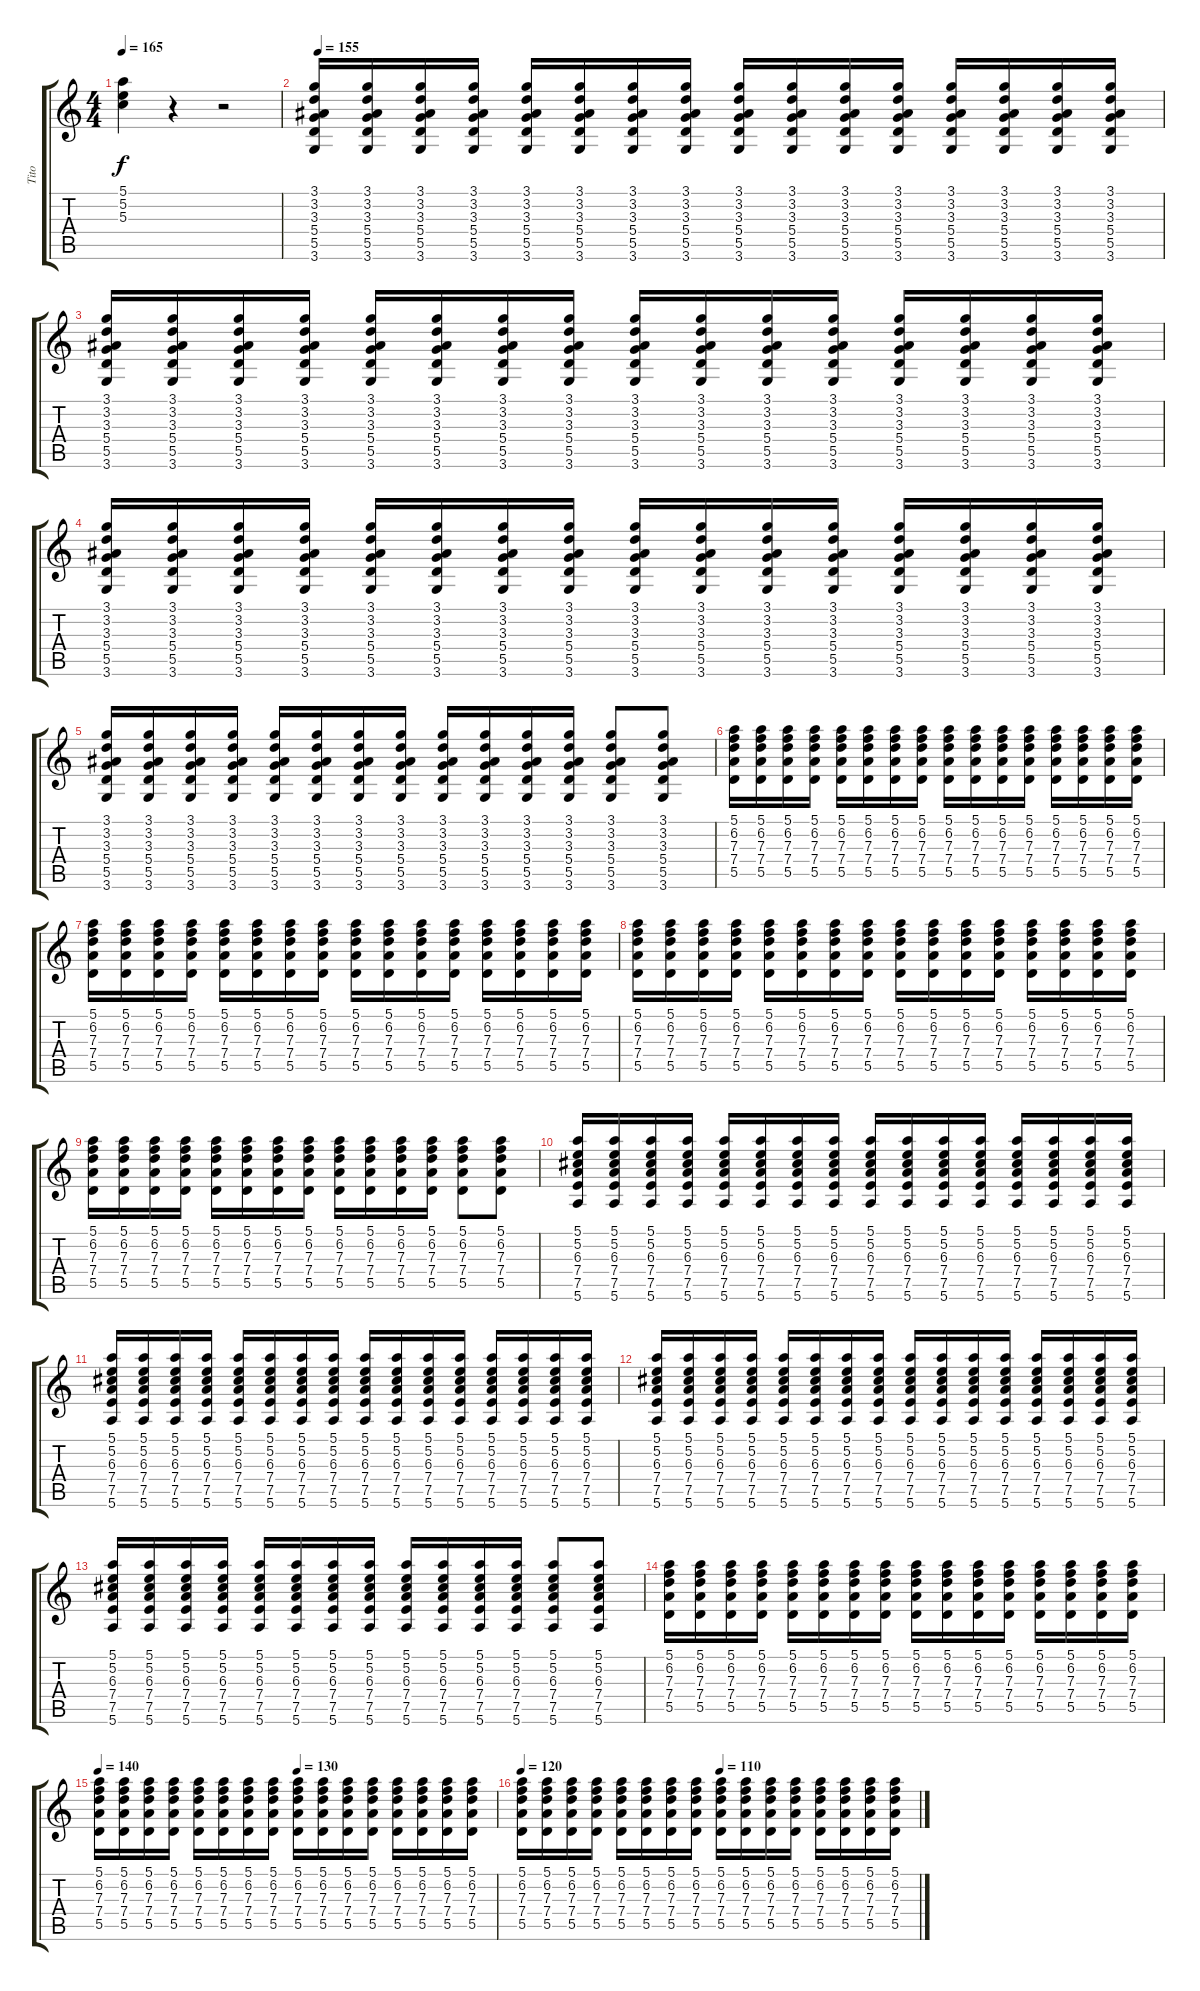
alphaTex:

\track ("Tito" "Tito") {instrument electricguitarclean}
\staff {score tabs}
\tuning (E4 B3 G3 D3 A2 E2) {hide}
\ts (4 4)
\tempo 165
\clef g2
\ks c
(5.1 5.2 5.3).4{dy f} r.4 r.2 |
\tempo 155
(3.1 3.2 3.3 5.4 5.5 3.6).16{instrument acousticguitarsteel} (3.1 3.2 3.3 5.4 5.5 3.6).16{instrument acousticguitarsteel} (3.1 3.2 3.3 5.4 5.5 3.6).16{instrument acousticguitarsteel} (3.1 3.2 3.3 5.4 5.5 3.6).16{instrument acousticguitarsteel} (3.1 3.2 3.3 5.4 5.5 3.6).16{instrument acousticguitarsteel} (3.1 3.2 3.3 5.4 5.5 3.6).16{instrument acousticguitarsteel} (3.1 3.2 3.3 5.4 5.5 3.6).16{instrument acousticguitarsteel} (3.1 3.2 3.3 5.4 5.5 3.6).16{instrument acousticguitarsteel} (3.1 3.2 3.3 5.4 5.5 3.6).16{instrument acousticguitarsteel} (3.1 3.2 3.3 5.4 5.5 3.6).16{instrument acousticguitarsteel} (3.1 3.2 3.3 5.4 5.5 3.6).16{instrument acousticguitarsteel} (3.1 3.2 3.3 5.4 5.5 3.6).16{instrument acousticguitarsteel} (3.1 3.2 3.3 5.4 5.5 3.6).16{instrument acousticguitarsteel} (3.1 3.2 3.3 5.4 5.5 3.6).16{instrument acousticguitarsteel} (3.1 3.2 3.3 5.4 5.5 3.6).16{instrument acousticguitarsteel} (3.1 3.2 3.3 5.4 5.5 3.6).16{instrument acousticguitarsteel} |
(3.1 3.2 3.3 5.4 5.5 3.6).16{instrument acousticguitarsteel} (3.1 3.2 3.3 5.4 5.5 3.6).16{instrument acousticguitarsteel} (3.1 3.2 3.3 5.4 5.5 3.6).16{instrument acousticguitarsteel} (3.1 3.2 3.3 5.4 5.5 3.6).16{instrument acousticguitarsteel} (3.1 3.2 3.3 5.4 5.5 3.6).16{instrument acousticguitarsteel} (3.1 3.2 3.3 5.4 5.5 3.6).16{instrument acousticguitarsteel} (3.1 3.2 3.3 5.4 5.5 3.6).16{instrument acousticguitarsteel} (3.1 3.2 3.3 5.4 5.5 3.6).16{instrument acousticguitarsteel} (3.1 3.2 3.3 5.4 5.5 3.6).16{instrument acousticguitarsteel} (3.1 3.2 3.3 5.4 5.5 3.6).16{instrument acousticguitarsteel} (3.1 3.2 3.3 5.4 5.5 3.6).16{instrument acousticguitarsteel} (3.1 3.2 3.3 5.4 5.5 3.6).16{instrument acousticguitarsteel} (3.1 3.2 3.3 5.4 5.5 3.6).16{instrument acousticguitarsteel} (3.1 3.2 3.3 5.4 5.5 3.6).16{instrument acousticguitarsteel} (3.1 3.2 3.3 5.4 5.5 3.6).16{instrument acousticguitarsteel} (3.1 3.2 3.3 5.4 5.5 3.6).16{instrument acousticguitarsteel} |
(3.1 3.2 3.3 5.4 5.5 3.6).16{instrument acousticguitarsteel} (3.1 3.2 3.3 5.4 5.5 3.6).16{instrument acousticguitarsteel} (3.1 3.2 3.3 5.4 5.5 3.6).16{instrument acousticguitarsteel} (3.1 3.2 3.3 5.4 5.5 3.6).16{instrument acousticguitarsteel} (3.1 3.2 3.3 5.4 5.5 3.6).16{instrument acousticguitarsteel} (3.1 3.2 3.3 5.4 5.5 3.6).16{instrument acousticguitarsteel} (3.1 3.2 3.3 5.4 5.5 3.6).16{instrument acousticguitarsteel} (3.1 3.2 3.3 5.4 5.5 3.6).16{instrument acousticguitarsteel} (3.1 3.2 3.3 5.4 5.5 3.6).16{instrument acousticguitarsteel} (3.1 3.2 3.3 5.4 5.5 3.6).16{instrument acousticguitarsteel} (3.1 3.2 3.3 5.4 5.5 3.6).16{instrument acousticguitarsteel} (3.1 3.2 3.3 5.4 5.5 3.6).16{instrument acousticguitarsteel} (3.1 3.2 3.3 5.4 5.5 3.6).16{instrument acousticguitarsteel} (3.1 3.2 3.3 5.4 5.5 3.6).16{instrument acousticguitarsteel} (3.1 3.2 3.3 5.4 5.5 3.6).16{instrument acousticguitarsteel} (3.1 3.2 3.3 5.4 5.5 3.6).16{instrument acousticguitarsteel} |
(3.1 3.2 3.3 5.4 5.5 3.6).16{instrument acousticguitarsteel} (3.1 3.2 3.3 5.4 5.5 3.6).16{instrument acousticguitarsteel} (3.1 3.2 3.3 5.4 5.5 3.6).16{instrument acousticguitarsteel} (3.1 3.2 3.3 5.4 5.5 3.6).16{instrument acousticguitarsteel} (3.1 3.2 3.3 5.4 5.5 3.6).16{instrument acousticguitarsteel} (3.1 3.2 3.3 5.4 5.5 3.6).16{instrument acousticguitarsteel} (3.1 3.2 3.3 5.4 5.5 3.6).16{instrument acousticguitarsteel} (3.1 3.2 3.3 5.4 5.5 3.6).16{instrument acousticguitarsteel} (3.1 3.2 3.3 5.4 5.5 3.6).16{instrument acousticguitarsteel} (3.1 3.2 3.3 5.4 5.5 3.6).16{instrument acousticguitarsteel} (3.1 3.2 3.3 5.4 5.5 3.6).16{instrument acousticguitarsteel} (3.1 3.2 3.3 5.4 5.5 3.6).16{instrument acousticguitarsteel} (3.1 3.2 3.3 5.4 5.5 3.6).8{instrument acousticguitarsteel} (3.1 3.2 3.3 5.4 5.5 3.6).8{instrument acousticguitarsteel} |
(5.1 6.2 7.3 7.4 5.5).16{instrument acousticguitarsteel} (5.1 6.2 7.3 7.4 5.5).16{instrument acousticguitarsteel} (5.1 6.2 7.3 7.4 5.5).16{instrument acousticguitarsteel} (5.1 6.2 7.3 7.4 5.5).16{instrument acousticguitarsteel} (5.1 6.2 7.3 7.4 5.5).16{instrument acousticguitarsteel} (5.1 6.2 7.3 7.4 5.5).16{instrument acousticguitarsteel} (5.1 6.2 7.3 7.4 5.5).16{instrument acousticguitarsteel} (5.1 6.2 7.3 7.4 5.5).16{instrument acousticguitarsteel} (5.1 6.2 7.3 7.4 5.5).16{instrument acousticguitarsteel} (5.1 6.2 7.3 7.4 5.5).16{instrument acousticguitarsteel} (5.1 6.2 7.3 7.4 5.5).16{instrument acousticguitarsteel} (5.1 6.2 7.3 7.4 5.5).16{instrument acousticguitarsteel} (5.1 6.2 7.3 7.4 5.5).16{instrument acousticguitarsteel} (5.1 6.2 7.3 7.4 5.5).16{instrument acousticguitarsteel} (5.1 6.2 7.3 7.4 5.5).16{instrument acousticguitarsteel} (5.1 6.2 7.3 7.4 5.5).16{instrument acousticguitarsteel} |
(5.1 6.2 7.3 7.4 5.5).16{instrument acousticguitarsteel} (5.1 6.2 7.3 7.4 5.5).16{instrument acousticguitarsteel} (5.1 6.2 7.3 7.4 5.5).16{instrument acousticguitarsteel} (5.1 6.2 7.3 7.4 5.5).16{instrument acousticguitarsteel} (5.1 6.2 7.3 7.4 5.5).16{instrument acousticguitarsteel} (5.1 6.2 7.3 7.4 5.5).16{instrument acousticguitarsteel} (5.1 6.2 7.3 7.4 5.5).16{instrument acousticguitarsteel} (5.1 6.2 7.3 7.4 5.5).16{instrument acousticguitarsteel} (5.1 6.2 7.3 7.4 5.5).16{instrument acousticguitarsteel} (5.1 6.2 7.3 7.4 5.5).16{instrument acousticguitarsteel} (5.1 6.2 7.3 7.4 5.5).16{instrument acousticguitarsteel} (5.1 6.2 7.3 7.4 5.5).16{instrument acousticguitarsteel} (5.1 6.2 7.3 7.4 5.5).16{instrument acousticguitarsteel} (5.1 6.2 7.3 7.4 5.5).16{instrument acousticguitarsteel} (5.1 6.2 7.3 7.4 5.5).16{instrument acousticguitarsteel} (5.1 6.2 7.3 7.4 5.5).16{instrument acousticguitarsteel} |
(5.1 6.2 7.3 7.4 5.5).16{instrument acousticguitarsteel} (5.1 6.2 7.3 7.4 5.5).16{instrument acousticguitarsteel} (5.1 6.2 7.3 7.4 5.5).16{instrument acousticguitarsteel} (5.1 6.2 7.3 7.4 5.5).16{instrument acousticguitarsteel} (5.1 6.2 7.3 7.4 5.5).16{instrument acousticguitarsteel} (5.1 6.2 7.3 7.4 5.5).16{instrument acousticguitarsteel} (5.1 6.2 7.3 7.4 5.5).16{instrument acousticguitarsteel} (5.1 6.2 7.3 7.4 5.5).16{instrument acousticguitarsteel} (5.1 6.2 7.3 7.4 5.5).16{instrument acousticguitarsteel} (5.1 6.2 7.3 7.4 5.5).16{instrument acousticguitarsteel} (5.1 6.2 7.3 7.4 5.5).16{instrument acousticguitarsteel} (5.1 6.2 7.3 7.4 5.5).16{instrument acousticguitarsteel} (5.1 6.2 7.3 7.4 5.5).16{instrument acousticguitarsteel} (5.1 6.2 7.3 7.4 5.5).16{instrument acousticguitarsteel} (5.1 6.2 7.3 7.4 5.5).16{instrument acousticguitarsteel} (5.1 6.2 7.3 7.4 5.5).16{instrument acousticguitarsteel} |
(5.1 6.2 7.3 7.4 5.5).16{instrument acousticguitarsteel} (5.1 6.2 7.3 7.4 5.5).16{instrument acousticguitarsteel} (5.1 6.2 7.3 7.4 5.5).16{instrument acousticguitarsteel} (5.1 6.2 7.3 7.4 5.5).16{instrument acousticguitarsteel} (5.1 6.2 7.3 7.4 5.5).16{instrument acousticguitarsteel} (5.1 6.2 7.3 7.4 5.5).16{instrument acousticguitarsteel} (5.1 6.2 7.3 7.4 5.5).16{instrument acousticguitarsteel} (5.1 6.2 7.3 7.4 5.5).16{instrument acousticguitarsteel} (5.1 6.2 7.3 7.4 5.5).16{instrument acousticguitarsteel} (5.1 6.2 7.3 7.4 5.5).16{instrument acousticguitarsteel} (5.1 6.2 7.3 7.4 5.5).16{instrument acousticguitarsteel} (5.1 6.2 7.3 7.4 5.5).16{instrument acousticguitarsteel} (5.1 6.2 7.3 7.4 5.5).8{instrument acousticguitarsteel} (5.1 6.2 7.3 7.4 5.5).8{instrument acousticguitarsteel} |
(5.1 5.2 6.3 7.4 7.5 5.6).16{instrument acousticguitarsteel} (5.1 5.2 6.3 7.4 7.5 5.6).16{instrument acousticguitarsteel} (5.1 5.2 6.3 7.4 7.5 5.6).16{instrument acousticguitarsteel} (5.1 5.2 6.3 7.4 7.5 5.6).16{instrument acousticguitarsteel} (5.1 5.2 6.3 7.4 7.5 5.6).16{instrument acousticguitarsteel} (5.1 5.2 6.3 7.4 7.5 5.6).16{instrument acousticguitarsteel} (5.1 5.2 6.3 7.4 7.5 5.6).16{instrument acousticguitarsteel} (5.1 5.2 6.3 7.4 7.5 5.6).16{instrument acousticguitarsteel} (5.1 5.2 6.3 7.4 7.5 5.6).16{instrument acousticguitarsteel} (5.1 5.2 6.3 7.4 7.5 5.6).16{instrument acousticguitarsteel} (5.1 5.2 6.3 7.4 7.5 5.6).16{instrument acousticguitarsteel} (5.1 5.2 6.3 7.4 7.5 5.6).16{instrument acousticguitarsteel} (5.1 5.2 6.3 7.4 7.5 5.6).16{instrument acousticguitarsteel} (5.1 5.2 6.3 7.4 7.5 5.6).16{instrument acousticguitarsteel} (5.1 5.2 6.3 7.4 7.5 5.6).16{instrument acousticguitarsteel} (5.1 5.2 6.3 7.4 7.5 5.6).16{instrument acousticguitarsteel} |
(5.1 5.2 6.3 7.4 7.5 5.6).16{instrument acousticguitarsteel} (5.1 5.2 6.3 7.4 7.5 5.6).16{instrument acousticguitarsteel} (5.1 5.2 6.3 7.4 7.5 5.6).16{instrument acousticguitarsteel} (5.1 5.2 6.3 7.4 7.5 5.6).16{instrument acousticguitarsteel} (5.1 5.2 6.3 7.4 7.5 5.6).16{instrument acousticguitarsteel} (5.1 5.2 6.3 7.4 7.5 5.6).16{instrument acousticguitarsteel} (5.1 5.2 6.3 7.4 7.5 5.6).16{instrument acousticguitarsteel} (5.1 5.2 6.3 7.4 7.5 5.6).16{instrument acousticguitarsteel} (5.1 5.2 6.3 7.4 7.5 5.6).16{instrument acousticguitarsteel} (5.1 5.2 6.3 7.4 7.5 5.6).16{instrument acousticguitarsteel} (5.1 5.2 6.3 7.4 7.5 5.6).16{instrument acousticguitarsteel} (5.1 5.2 6.3 7.4 7.5 5.6).16{instrument acousticguitarsteel} (5.1 5.2 6.3 7.4 7.5 5.6).16{instrument acousticguitarsteel} (5.1 5.2 6.3 7.4 7.5 5.6).16{instrument acousticguitarsteel} (5.1 5.2 6.3 7.4 7.5 5.6).16{instrument acousticguitarsteel} (5.1 5.2 6.3 7.4 7.5 5.6).16{instrument acousticguitarsteel} |
(5.1 5.2 6.3 7.4 7.5 5.6).16{instrument acousticguitarsteel} (5.1 5.2 6.3 7.4 7.5 5.6).16{instrument acousticguitarsteel} (5.1 5.2 6.3 7.4 7.5 5.6).16{instrument acousticguitarsteel} (5.1 5.2 6.3 7.4 7.5 5.6).16{instrument acousticguitarsteel} (5.1 5.2 6.3 7.4 7.5 5.6).16{instrument acousticguitarsteel} (5.1 5.2 6.3 7.4 7.5 5.6).16{instrument acousticguitarsteel} (5.1 5.2 6.3 7.4 7.5 5.6).16{instrument acousticguitarsteel} (5.1 5.2 6.3 7.4 7.5 5.6).16{instrument acousticguitarsteel} (5.1 5.2 6.3 7.4 7.5 5.6).16{instrument acousticguitarsteel} (5.1 5.2 6.3 7.4 7.5 5.6).16{instrument acousticguitarsteel} (5.1 5.2 6.3 7.4 7.5 5.6).16{instrument acousticguitarsteel} (5.1 5.2 6.3 7.4 7.5 5.6).16{instrument acousticguitarsteel} (5.1 5.2 6.3 7.4 7.5 5.6).16{instrument acousticguitarsteel} (5.1 5.2 6.3 7.4 7.5 5.6).16{instrument acousticguitarsteel} (5.1 5.2 6.3 7.4 7.5 5.6).16{instrument acousticguitarsteel} (5.1 5.2 6.3 7.4 7.5 5.6).16{instrument acousticguitarsteel} |
(5.1 5.2 6.3 7.4 7.5 5.6).16{instrument acousticguitarsteel} (5.1 5.2 6.3 7.4 7.5 5.6).16{instrument acousticguitarsteel} (5.1 5.2 6.3 7.4 7.5 5.6).16{instrument acousticguitarsteel} (5.1 5.2 6.3 7.4 7.5 5.6).16{instrument acousticguitarsteel} (5.1 5.2 6.3 7.4 7.5 5.6).16{instrument acousticguitarsteel} (5.1 5.2 6.3 7.4 7.5 5.6).16{instrument acousticguitarsteel} (5.1 5.2 6.3 7.4 7.5 5.6).16{instrument acousticguitarsteel} (5.1 5.2 6.3 7.4 7.5 5.6).16{instrument acousticguitarsteel} (5.1 5.2 6.3 7.4 7.5 5.6).16{instrument acousticguitarsteel} (5.1 5.2 6.3 7.4 7.5 5.6).16{instrument acousticguitarsteel} (5.1 5.2 6.3 7.4 7.5 5.6).16{instrument acousticguitarsteel} (5.1 5.2 6.3 7.4 7.5 5.6).16{instrument acousticguitarsteel} (5.1 5.2 6.3 7.4 7.5 5.6).8{instrument acousticguitarsteel} (5.1 5.2 6.3 7.4 7.5 5.6).8{instrument acousticguitarsteel} |
(5.1 6.2 7.3 7.4 5.5).16{instrument acousticguitarsteel} (5.1 6.2 7.3 7.4 5.5).16{instrument acousticguitarsteel} (5.1 6.2 7.3 7.4 5.5).16{instrument acousticguitarsteel} (5.1 6.2 7.3 7.4 5.5).16{instrument acousticguitarsteel} (5.1 6.2 7.3 7.4 5.5).16{instrument acousticguitarsteel} (5.1 6.2 7.3 7.4 5.5).16{instrument acousticguitarsteel} (5.1 6.2 7.3 7.4 5.5).16{instrument acousticguitarsteel} (5.1 6.2 7.3 7.4 5.5).16{instrument acousticguitarsteel} (5.1 6.2 7.3 7.4 5.5).16{instrument acousticguitarsteel} (5.1 6.2 7.3 7.4 5.5).16{instrument acousticguitarsteel} (5.1 6.2 7.3 7.4 5.5).16{instrument acousticguitarsteel} (5.1 6.2 7.3 7.4 5.5).16{instrument acousticguitarsteel} (5.1 6.2 7.3 7.4 5.5).16{instrument acousticguitarsteel} (5.1 6.2 7.3 7.4 5.5).16{instrument acousticguitarsteel} (5.1 6.2 7.3 7.4 5.5).16{instrument acousticguitarsteel} (5.1 6.2 7.3 7.4 5.5).16{instrument acousticguitarsteel} |
\tempo 140
\tempo (130 0.5)
(5.1 6.2 7.3 7.4 5.5).16{instrument acousticguitarsteel} (5.1 6.2 7.3 7.4 5.5).16{instrument acousticguitarsteel} (5.1 6.2 7.3 7.4 5.5).16{instrument acousticguitarsteel} (5.1 6.2 7.3 7.4 5.5).16{instrument acousticguitarsteel} (5.1 6.2 7.3 7.4 5.5).16{instrument acousticguitarsteel} (5.1 6.2 7.3 7.4 5.5).16{instrument acousticguitarsteel} (5.1 6.2 7.3 7.4 5.5).16{instrument acousticguitarsteel} (5.1 6.2 7.3 7.4 5.5).16{instrument acousticguitarsteel} (5.1 6.2 7.3 7.4 5.5).16{instrument acousticguitarsteel} (5.1 6.2 7.3 7.4 5.5).16{instrument acousticguitarsteel} (5.1 6.2 7.3 7.4 5.5).16{instrument acousticguitarsteel} (5.1 6.2 7.3 7.4 5.5).16{instrument acousticguitarsteel} (5.1 6.2 7.3 7.4 5.5).16{instrument acousticguitarsteel} (5.1 6.2 7.3 7.4 5.5).16{instrument acousticguitarsteel} (5.1 6.2 7.3 7.4 5.5).16{instrument acousticguitarsteel} (5.1 6.2 7.3 7.4 5.5).16{instrument acousticguitarsteel} |
\tempo 120
\tempo (110 0.5)
(5.1 6.2 7.3 7.4 5.5).16{instrument acousticguitarsteel} (5.1 6.2 7.3 7.4 5.5).16{instrument acousticguitarsteel} (5.1 6.2 7.3 7.4 5.5).16{instrument acousticguitarsteel} (5.1 6.2 7.3 7.4 5.5).16{instrument acousticguitarsteel} (5.1 6.2 7.3 7.4 5.5).16{instrument acousticguitarsteel} (5.1 6.2 7.3 7.4 5.5).16{instrument acousticguitarsteel} (5.1 6.2 7.3 7.4 5.5).16{instrument acousticguitarsteel} (5.1 6.2 7.3 7.4 5.5).16{instrument acousticguitarsteel} (5.1 6.2 7.3 7.4 5.5).16{instrument acousticguitarsteel} (5.1 6.2 7.3 7.4 5.5).16{instrument acousticguitarsteel} (5.1 6.2 7.3 7.4 5.5).16{instrument acousticguitarsteel} (5.1 6.2 7.3 7.4 5.5).16{instrument acousticguitarsteel} (5.1 6.2 7.3 7.4 5.5).16{instrument acousticguitarsteel} (5.1 6.2 7.3 7.4 5.5).16{instrument acousticguitarsteel} (5.1 6.2 7.3 7.4 5.5).16{instrument acousticguitarsteel} (5.1 6.2 7.3 7.4 5.5).16{instrument acousticguitarsteel}
